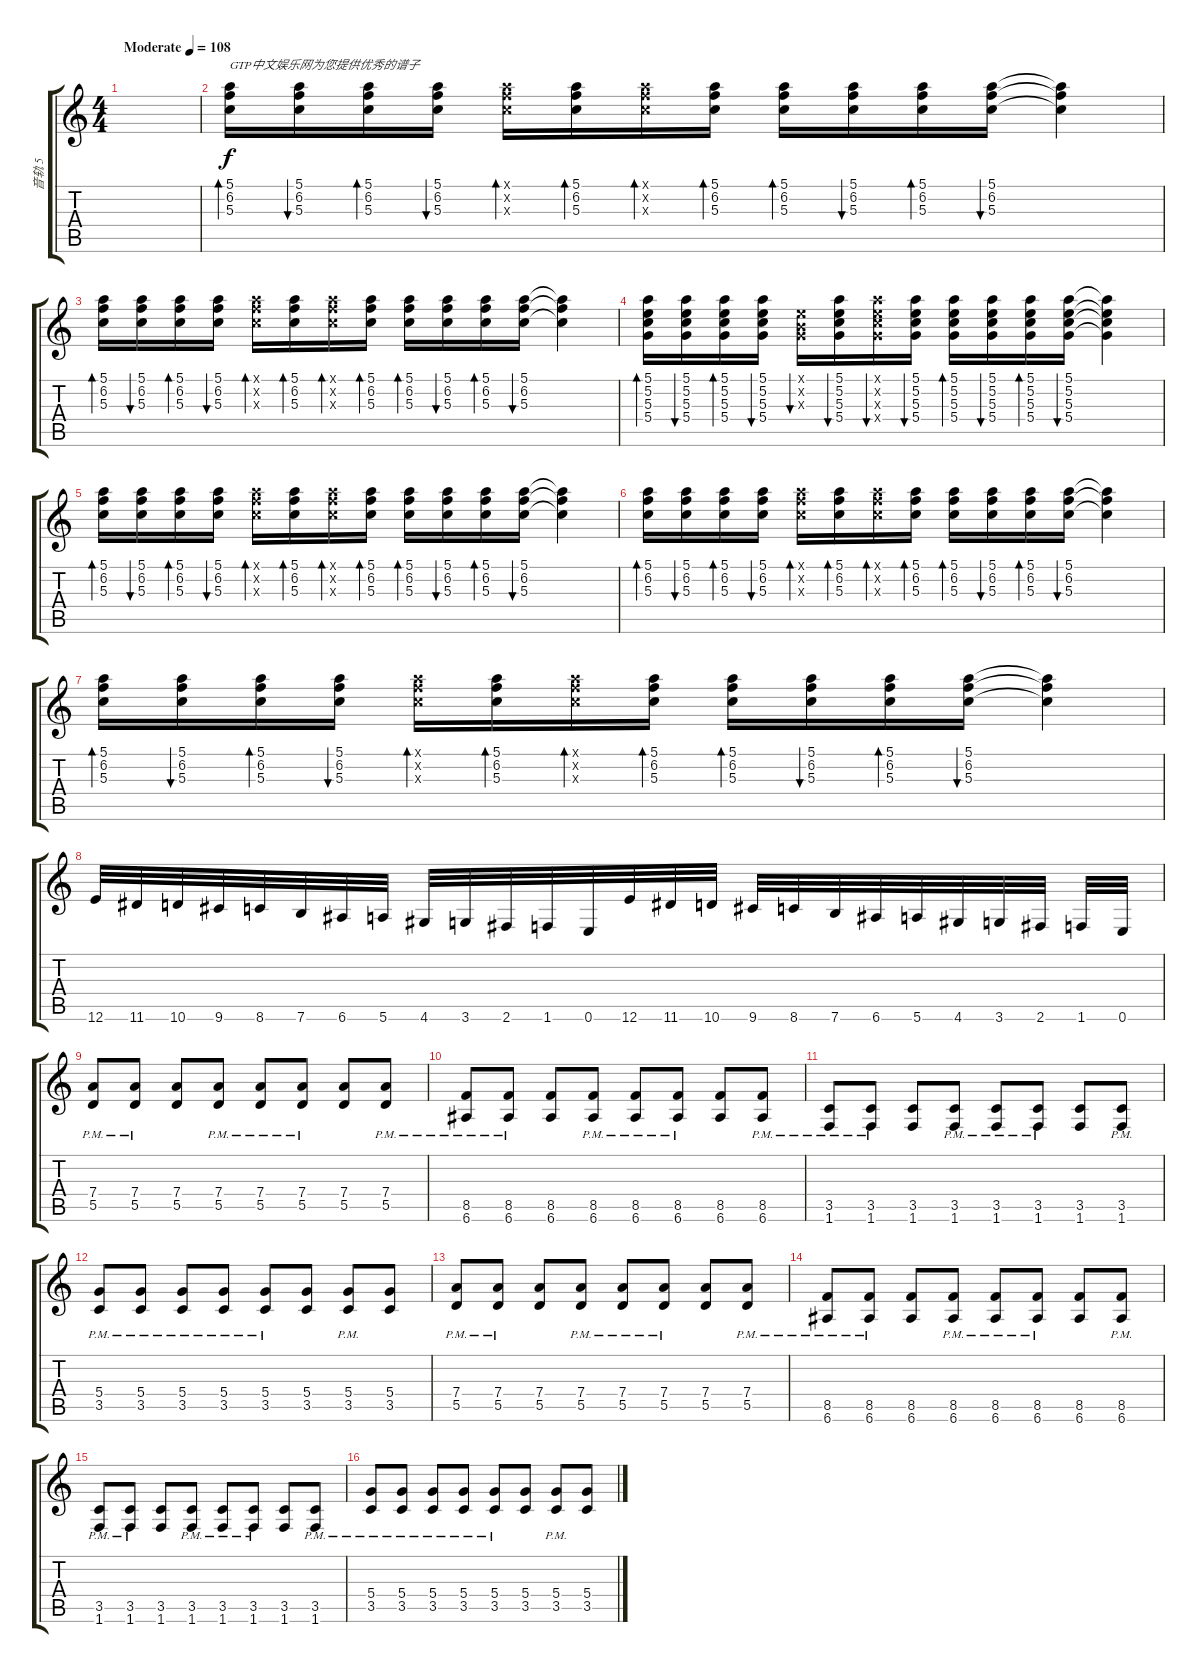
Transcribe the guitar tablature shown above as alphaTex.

\track ("音轨 5" "音轨 5") {instrument overdrivenguitar}
\staff {score tabs}
\tuning (E4 B3 G3 D3 A2 E2) {hide}
\ts (4 4)
\tempo (108 "Moderate")
\clef g2
\ks c
|
(5.1 6.2 5.3).16{bd 60 txt "GTP中文娱乐网为您提供优秀的谱子" volume 13 instrument distortionguitar} (5.1 6.2 5.3).16{bu 60} (5.1 6.2 5.3).16{bd 60} (5.1 6.2 5.3).16{bu 60} (5.1{x} 6.2{x} 5.3{x}).16{bd 60} (5.1 6.2 5.3).16{bd 60} (5.1{x} 6.2{x} 5.3{x}).16{bd 60} (5.1 6.2 5.3).16{bd 60} (5.1 6.2 5.3).16{bd 60} (5.1 6.2 5.3).16{bu 60} (5.1 6.2 5.3).16{bd 60} (5.1 6.2 5.3).16{bu 60} (5.1{t} 6.2{t} 5.3{t}).4 |
(5.1 6.2 5.3).16{bd 60 txt " "} (5.1 6.2 5.3).16{bu 60} (5.1 6.2 5.3).16{bd 60} (5.1 6.2 5.3).16{bu 60} (5.1{x} 6.2{x} 5.3{x}).16{bd 60} (5.1 6.2 5.3).16{bd 60} (5.1{x} 6.2{x} 5.3{x}).16{bd 60} (5.1 6.2 5.3).16{bd 60} (5.1 6.2 5.3).16{bd 60} (5.1 6.2 5.3).16{bu 60} (5.1 6.2 5.3).16{bd 60} (5.1 6.2 5.3).16{bu 60} (5.1{t} 6.2{t} 5.3{t}).4 |
(5.1 5.2 5.3 5.4).16{bd 60} (5.1 5.2 5.3 5.4).16{bu 60} (5.1 5.2 5.3 5.4).16{bd 60} (5.1 5.2 5.3 5.4).16{bu 60} (0.1{x} 0.2{x} 0.3{x}).16{bu 60} (5.1 5.2 5.3 5.4).16{bu 60} (5.1{x} 5.2{x} 5.3{x} 5.4{x}).16{bu 60} (5.1 5.2 5.3 5.4).16{bu 60} (5.1 5.2 5.3 5.4).16{bd 60} (5.1 5.2 5.3 5.4).16{bu 60} (5.1 5.2 5.3 5.4).16{bd 60} (5.1 5.2 5.3 5.4).16{bu 60} (5.1{t} 5.2{t} 5.3{t} 5.4{t}).4 |
(5.1 6.2 5.3).16{bd 60} (5.1 6.2 5.3).16{bu 60} (5.1 6.2 5.3).16{bd 60} (5.1 6.2 5.3).16{bu 60} (5.1{x} 6.2{x} 5.3{x}).16{bd 60} (5.1 6.2 5.3).16{bd 60} (5.1{x} 6.2{x} 5.3{x}).16{bd 60} (5.1 6.2 5.3).16{bd 60} (5.1 6.2 5.3).16{bd 60} (5.1 6.2 5.3).16{bu 60} (5.1 6.2 5.3).16{bd 60} (5.1 6.2 5.3).16{bu 60} (5.1{t} 6.2{t} 5.3{t}).4 |
(5.1 6.2 5.3).16{bd 60} (5.1 6.2 5.3).16{bu 60} (5.1 6.2 5.3).16{bd 60} (5.1 6.2 5.3).16{bu 60} (5.1{x} 6.2{x} 5.3{x}).16{bd 60} (5.1 6.2 5.3).16{bd 60} (5.1{x} 6.2{x} 5.3{x}).16{bd 60} (5.1 6.2 5.3).16{bd 60} (5.1 6.2 5.3).16{bd 60} (5.1 6.2 5.3).16{bu 60} (5.1 6.2 5.3).16{bd 60} (5.1 6.2 5.3).16{bu 60} (5.1{t} 6.2{t} 5.3{t}).4 |
(5.1 6.2 5.3).16{bd 60} (5.1 6.2 5.3).16{bu 60} (5.1 6.2 5.3).16{bd 60} (5.1 6.2 5.3).16{bu 60} (5.1{x} 6.2{x} 5.3{x}).16{bd 60} (5.1 6.2 5.3).16{bd 60} (5.1{x} 6.2{x} 5.3{x}).16{bd 60} (5.1 6.2 5.3).16{bd 60} (5.1 6.2 5.3).16{bd 60} (5.1 6.2 5.3).16{bu 60} (5.1 6.2 5.3).16{bd 60} (5.1 6.2 5.3).16{bu 60} (5.1{t} 6.2{t} 5.3{t}).4 |
12.6.32{volume 13 instrument distortionguitar} 11.6.32 10.6.32 9.6.32 8.6.32 7.6.32 6.6.32 5.6.32 4.6.32 3.6.32 2.6.32 1.6.32 0.6.32 12.6.32{volume 13 instrument distortionguitar} 11.6.32 10.6.32 9.6.32 8.6.32 7.6.32 6.6.32 5.6.32 4.6.32 3.6.32 2.6.32 1.6.32 0.6.32 |
(7.4{pm} 5.5{pm}).8{volume 10} (7.4{pm} 5.5{pm}).8 (7.4 5.5).8 (7.4{pm} 5.5{pm}).8 (7.4{pm} 5.5{pm}).8 (7.4{pm} 5.5{pm}).8 (7.4 5.5).8 (7.4{pm} 5.5{pm}).8 |
(8.5{pm} 6.6{pm}).8 (8.5{pm} 6.6{pm}).8 (8.5 6.6).8 (8.5{pm} 6.6{pm}).8 (8.5{pm} 6.6{pm}).8 (8.5{pm} 6.6{pm}).8 (8.5 6.6).8 (8.5{pm} 6.6{pm}).8 |
(3.5{pm} 1.6{pm}).8 (3.5{pm} 1.6{pm}).8 (3.5 1.6).8 (3.5{pm} 1.6{pm}).8 (3.5{pm} 1.6{pm}).8 (3.5{pm} 1.6{pm}).8 (3.5 1.6).8 (3.5{pm} 1.6{pm}).8 |
(5.4{pm} 3.5{pm}).8 (5.4{pm} 3.5{pm}).8 (5.4{pm} 3.5{pm}).8 (5.4{pm} 3.5{pm}).8 (5.4{pm} 3.5{pm}).8 (5.4 3.5).8 (5.4{pm} 3.5{pm}).8 (5.4 3.5).8 |
(7.4{pm} 5.5{pm}).8 (7.4{pm} 5.5{pm}).8 (7.4 5.5).8 (7.4{pm} 5.5{pm}).8 (7.4{pm} 5.5{pm}).8 (7.4{pm} 5.5{pm}).8 (7.4 5.5).8 (7.4{pm} 5.5{pm}).8 |
(8.5{pm} 6.6{pm}).8 (8.5{pm} 6.6{pm}).8 (8.5 6.6).8 (8.5{pm} 6.6{pm}).8 (8.5{pm} 6.6{pm}).8 (8.5{pm} 6.6{pm}).8 (8.5 6.6).8 (8.5{pm} 6.6{pm}).8 |
(3.5{pm} 1.6{pm}).8 (3.5{pm} 1.6{pm}).8 (3.5 1.6).8 (3.5{pm} 1.6{pm}).8 (3.5{pm} 1.6{pm}).8 (3.5{pm} 1.6{pm}).8 (3.5 1.6).8 (3.5{pm} 1.6{pm}).8 |
(5.4{pm} 3.5{pm}).8 (5.4{pm} 3.5{pm}).8 (5.4{pm} 3.5{pm}).8 (5.4{pm} 3.5{pm}).8 (5.4{pm} 3.5{pm}).8 (5.4 3.5).8 (5.4{pm} 3.5{pm}).8 (5.4 3.5).8
